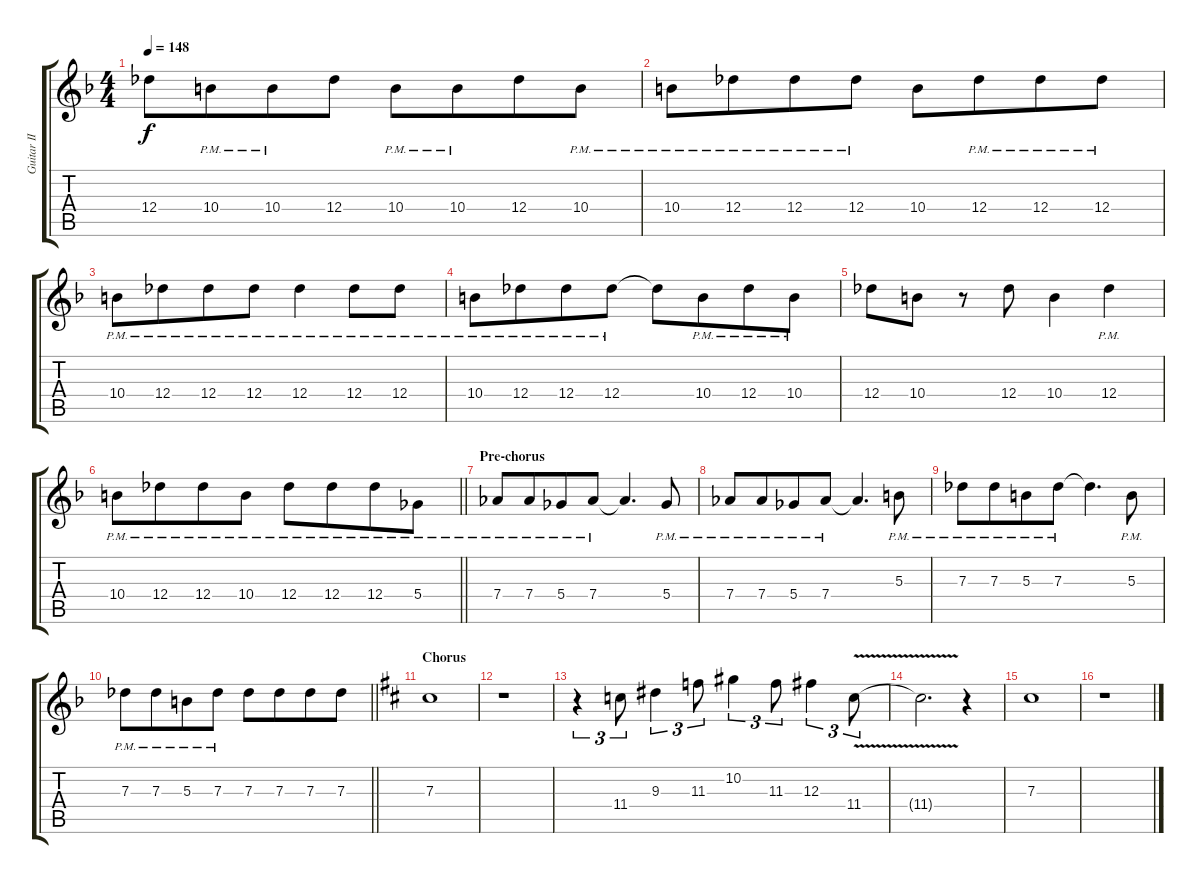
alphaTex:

\track ("Guitar II" "Guitar II") {instrument distortionguitar}
\staff {score tabs}
\tuning (Eb4 Bb3 Gb3 Db3 Ab2 Eb2) {hide}
\ts (4 4)
\tempo 148
\clef g2
\ks dminor
12.4.8{dy f} 10.4{pm}.8{beam merge} 10.4{pm}.8 12.4.8 10.4{pm}.8 10.4{pm}.8{beam merge} 12.4.8 10.4{pm}.8 |
10.4{pm}.8 12.4{pm}.8{beam merge} 12.4{pm}.8 12.4{pm}.8 10.4.8 12.4{pm}.8{beam merge} 12.4{pm}.8 12.4{pm}.8 |
10.4{pm}.8 12.4{pm}.8{beam merge} 12.4{pm}.8 12.4{pm}.8 12.4{pm}.4 12.4{pm}.8 12.4{pm}.8 |
10.4{pm}.8 12.4{pm}.8{beam merge} 12.4{pm}.8 12.4{pm}.8 12.4{t}.8 10.4{pm}.8{beam merge} 12.4{pm}.8 10.4{pm}.8 |
12.4.8 10.4.8 r.8 12.4.8 10.4.4 12.4{pm}.4 |
\barLineRight lightlight
10.4{pm}.8 12.4{pm}.8{beam merge} 12.4{pm}.8 10.4{pm}.8 12.4{pm}.8 12.4{pm}.8{beam merge} 12.4{pm}.8 5.4{pm}.8 |
\section ("" "Pre-chorus")
7.4{pm}.8{volume 16} 7.4{pm}.8{beam merge} 5.4{pm}.8 7.4{pm}.8 7.4{t}.4{d} 5.4{pm}.8 |
7.4{pm}.8 7.4{pm}.8{beam merge} 5.4{pm}.8 7.4{pm}.8 7.4{t}.4{d} 5.3{pm}.8 |
7.3{pm}.8 7.3{pm}.8{beam merge} 5.3{pm}.8 7.3{pm}.8 7.3{t}.4{d} 5.3{pm}.8 |
\barLineRight lightlight
7.3{pm}.8 7.3{pm}.8{beam merge} 5.3{pm}.8 7.3{pm}.8 7.3.8 7.3.8{beam merge} 7.3.8 7.3.8 |
\section ("" "Chorus")
\ks bminor
7.3.1 |
r.1 |
r.4{tu (3 2)} 11.4.8{tu (3 2)} 9.3.4{tu (3 2)} 11.3.8{tu (3 2)} 10.2.4{tu (3 2)} 11.3.8{tu (3 2)} 12.3.4{tu (3 2)} 11.4{v}.8{tu (3 2)} |
11.4{t}.2{d} r.4 |
7.3.1 |
r.1
